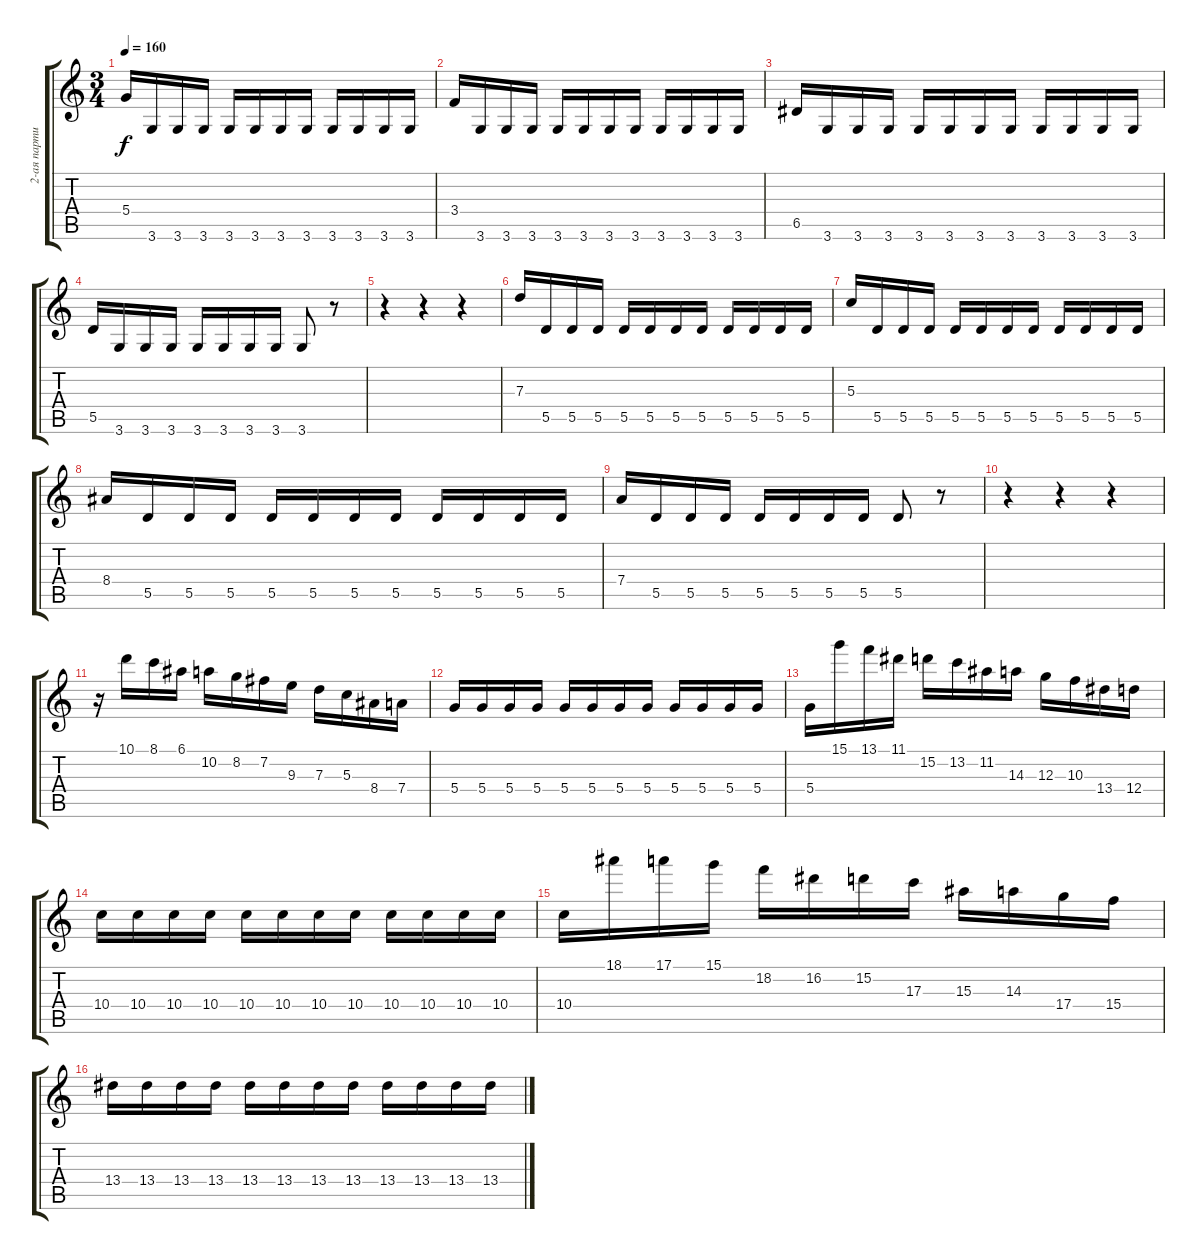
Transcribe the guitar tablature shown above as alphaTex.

\track ("2-ая партия by Rome Efa" "2-ая парти") {instrument distortionguitar}
\staff {score tabs}
\tuning (E4 B3 G3 D3 A2 E2) {hide}
\ts (3 4)
\tempo 160
\clef g2
\ks c
5.4.16{dy f instrument distortionguitar} 3.6.16 3.6.16 3.6.16 3.6.16 3.6.16 3.6.16 3.6.16 3.6.16 3.6.16 3.6.16 3.6.16 |
3.4.16 3.6.16 3.6.16 3.6.16 3.6.16 3.6.16 3.6.16 3.6.16 3.6.16 3.6.16 3.6.16 3.6.16 |
6.5.16 3.6.16 3.6.16 3.6.16 3.6.16 3.6.16 3.6.16 3.6.16 3.6.16 3.6.16 3.6.16 3.6.16 |
5.5.16 3.6.16 3.6.16 3.6.16 3.6.16 3.6.16 3.6.16 3.6.16 3.6.8 r.8 |
r.4 r.4 r.4 |
7.3.16 5.5.16 5.5.16 5.5.16 5.5.16 5.5.16 5.5.16 5.5.16 5.5.16 5.5.16 5.5.16 5.5.16 |
5.3.16 5.5.16 5.5.16 5.5.16 5.5.16 5.5.16 5.5.16 5.5.16 5.5.16 5.5.16 5.5.16 5.5.16 |
8.4.16 5.5.16 5.5.16 5.5.16 5.5.16 5.5.16 5.5.16 5.5.16 5.5.16 5.5.16 5.5.16 5.5.16 |
7.4.16 5.5.16 5.5.16 5.5.16 5.5.16 5.5.16 5.5.16 5.5.16 5.5.8 r.8 |
r.4 r.4 r.4 |
r.16 10.1.16 8.1.16 6.1.16 10.2.16 8.2.16 7.2.16 9.3.16 7.3.16 5.3.16 8.4.16 7.4.16 |
5.4.16 5.4.16 5.4.16 5.4.16 5.4.16 5.4.16 5.4.16 5.4.16 5.4.16 5.4.16 5.4.16 5.4.16 |
5.4.16 15.1.16 13.1.16 11.1.16 15.2.16 13.2.16 11.2.16 14.3.16 12.3.16 10.3.16 13.4.16 12.4.16 |
10.4.16 10.4.16 10.4.16 10.4.16 10.4.16 10.4.16 10.4.16 10.4.16 10.4.16 10.4.16 10.4.16 10.4.16 |
10.4.16 18.1.16 17.1.16 15.1.16 18.2.16 16.2.16 15.2.16 17.3.16 15.3.16 14.3.16 17.4.16 15.4.16 |
13.4.16 13.4.16 13.4.16 13.4.16 13.4.16 13.4.16 13.4.16 13.4.16 13.4.16 13.4.16 13.4.16 13.4.16
